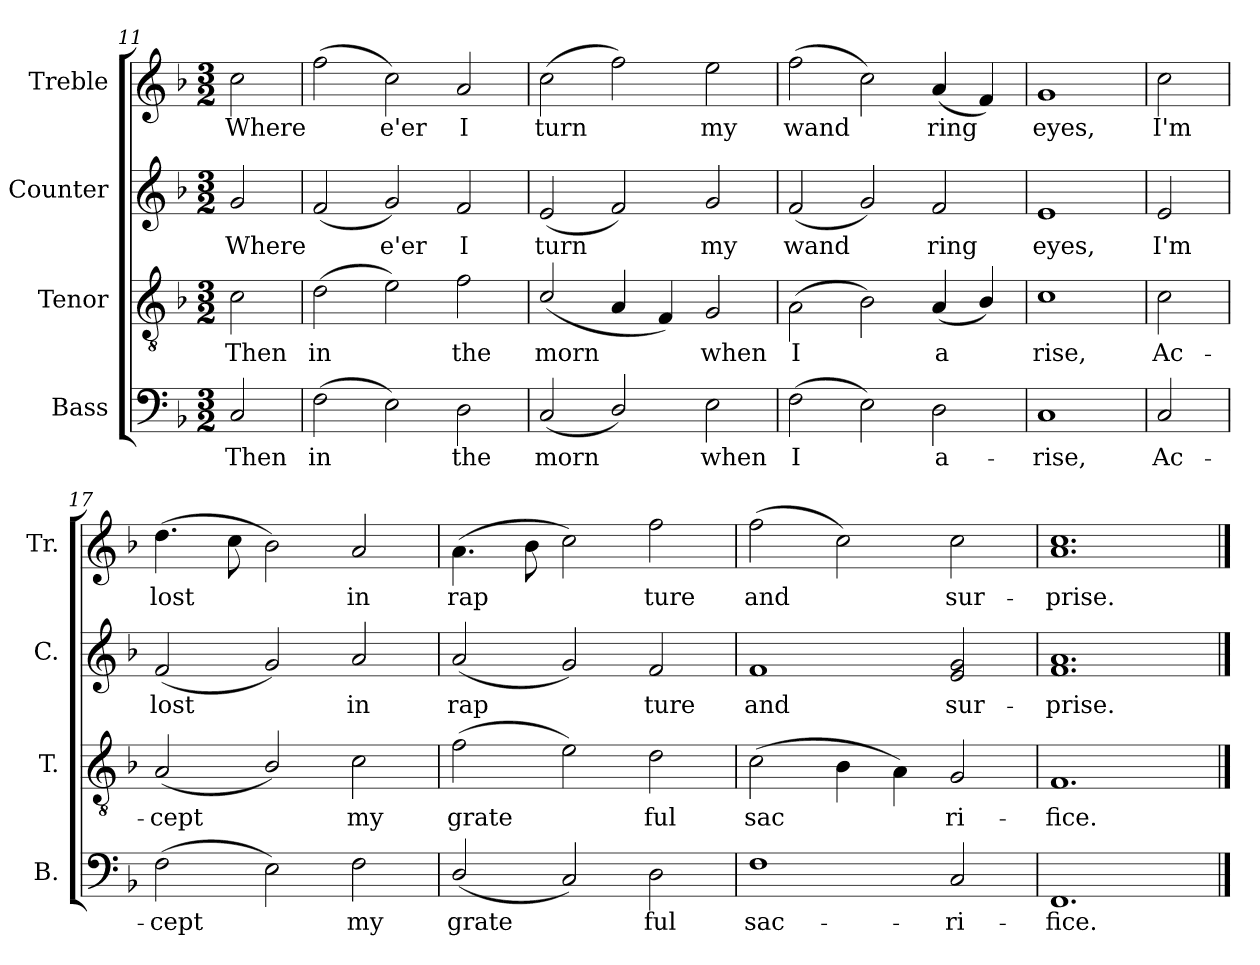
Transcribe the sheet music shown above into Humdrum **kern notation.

**kern	**text	**kern	**text	**kern	**text	**kern	**text
*part4	*part4	*part3	*part3	*part2	*part2	*part1	*part1
*staff4	*staff4	*staff3	*staff3	*staff2	*staff2	*staff1	*staff1
*I"Bass	*	*I"Tenor	*	*I"Counter	*	*I"Treble	*
*I'B.	*	*I'T.	*	*I'C.	*	*I'Tr.	*
*clefF4	*	*clefGv2	*	*clefG2	*	*clefG2	*
*k[b-]	*	*k[b-]	*	*k[b-]	*	*k[b-]	*
*F:	*	*F:	*	*F:	*	*F:	*
*M3/2	*	*M3/2	*	*M3/2	*	*M3/2	*
=11	=11	=11	=11	=11	=11	=11	=11
!	!LO:LY:a:rj	!	!LO:LY:b:rj	!	!LO:LY:b:rj	!	!LO:LY:b:rj
2C/	Then	2c\	Then	2g/	Where-	2cc>\	Where-
=12	=12	=12	=12	=12	=12	=12	=12
!	!LO:LY:a:rj	!	!LO:LY:b:rj	!	!LO:LY:b:rj	!	!LO:LY:b:rj
(>2F\	in	(>2d\	in	(<2f/	--	(>2ff>\	--
!	!LO:LY:a:rj	!	!LO:LY:b:rj	!	!LO:LY:b:rj	!	!LO:LY:b:rj
2E\)	.	2e\)	.	2g/)	-e'er	2cc\)	-e'er
!	!LO:LY:a:rj	!	!LO:LY:b:rj	!	!LO:LY:b:rj	!	!LO:LY:b:rj
2D\	the	2f\	the	2f/	I	2a/	I
=13	=13	=13	=13	=13	=13	=13	=13
!	!LO:LY:a:rj	!	!LO:LY:b:rj	!	!LO:LY:b:rj	!	!LO:LY:b:rj
(<2C/	morn	(<2c/	morn	(<2e/	turn	(>2cc\	turn
!	!LO:LY:a:rj	!	!LO:LY:b:rj	!	!LO:LY:b:rj	!	!LO:LY:b:rj
2D/)	.	4A/	.	2f/)	.	2ff\)	.
!	!	!	!LO:LY:b:rj	!	!	!	!
.	.	4F/)	.	.	.	.	.
!	!LO:LY:a:rj	!	!LO:LY:b:rj	!	!LO:LY:b:rj	!	!LO:LY:b:rj
2E\	when	2G/	when	2g/	my	2ee\	my
=14	=14	=14	=14	=14	=14	=14	=14
!	!LO:LY:a:rj	!	!LO:LY:b:rj	!	!LO:LY:b:rj	!	!LO:LY:b:rj
(>2F\	I	(>2A\	I	(<2f/	wand-	(>2ff\	wand-
!	!LO:LY:a:rj	!	!LO:LY:b:rj	!	!LO:LY:b:rj	!	!LO:LY:b:rj
2E\)	.	2B-\)	.	2g/)	--	2cc\)	--
!	!LO:LY:a:rj	!	!LO:LY:b:rj	!	!LO:LY:b:rj	!	!LO:LY:b:rj
2D\	a-	(<4A/	a-	2f/	-ring	(<4a/	-ring
!	!	!	!LO:LY:b:rj	!	!	!	!LO:LY:b:rj
.	.	4B-/)	--	.	.	4f/)	.
=15	=15	=15	=15	=15	=15	=15	=15
!	!LO:LY:a:rj	!	!LO:LY:b:rj	!	!LO:LY:b:rj	!	!LO:LY:b:rj
1C	-rise,	1c	-rise,	1e	eyes,	1g	eyes,
=16	=16	=16	=16	=16	=16	=16	=16
!	!LO:LY:a:rj	!	!LO:LY:b:rj	!	!LO:LY:b:rj	!	!LO:LY:b:rj
2C/	Ac-	2c\	Ac-	2e/	I'm	2cc\	I'm
=17	=17	=17	=17	=17	=17	=17	=17
!	!LO:LY:a:rj	!	!LO:LY:b:rj	!	!LO:LY:b:rj	!	!LO:LY:b:rj
(>2F\	-cept	(<2A/	-cept	(<2f/	lost	(>4.dd\	lost
!	!	!	!	!	!	!	!LO:LY:b:rj
.	.	.	.	.	.	8cc\	.
!	!LO:LY:a:rj	!	!LO:LY:b:rj	!	!LO:LY:b:rj	!	!LO:LY:b:rj
2E\)	.	2B-/)	.	2g/)	.	2b-\)	.
!	!LO:LY:a:rj	!	!LO:LY:b:rj	!	!LO:LY:b:rj	!	!LO:LY:b:rj
2F\	my	2c\	my	2a/	in	2a>/	in
=18	=18	=18	=18	=18	=18	=18	=18
!	!LO:LY:a:rj	!	!LO:LY:b:rj	!	!LO:LY:b:rj	!	!LO:LY:b:rj
(<2D/	grate-	(>2f\	grate-	(<2a/	rap-	(>4.a>\	rap-
!	!	!	!	!	!	!	!LO:LY:b:rj
.	.	.	.	.	.	8b-\	--
!	!LO:LY:a:rj	!	!LO:LY:b:rj	!	!LO:LY:b:rj	!	!LO:LY:b:rj
2C/)	--	2e\)	--	2g/)	--	2cc\)	--
!	!LO:LY:a:rj	!	!LO:LY:b:rj	!	!LO:LY:b:rj	!	!LO:LY:b:rj
2D\	-ful	2d\	-ful	2f/	-ture	2ff\	-ture
=19	=19	=19	=19	=19	=19	=19	=19
!	!LO:LY:a:rj	!	!LO:LY:b:rj	!	!LO:LY:b:rj	!	!LO:LY:b:rj
1F	sac-	(>2c\	sac-	1f	and	(>2ff\	and
!	!	!	!LO:LY:b:rj	!	!	!	!LO:LY:b:rj
.	.	4B-\	--	.	.	2cc\)	.
!	!	!	!LO:LY:b:rj	!	!	!	!
.	.	4A\)	--	.	.	.	.
!	!LO:LY:a:rj	!	!LO:LY:b:rj	!	!LO:LY:b:rj	!	!LO:LY:b:rj
2C/	-ri-	2G/	-ri-	2g/ 2e/	sur-	2cc\	sur-
=20	=20	=20	=20	=20	=20	=20	=20
!	!LO:LY:a:rj	!	!LO:LY:b:rj	!	!LO:LY:b:rj	!	!LO:LY:b:rj
1.FF	-fice.	1.F	-fice.	1.a 1.f	-prise.	1.cc 1.a	-prise.
==	==	==	==	==	==	==	==
*-	*-	*-	*-	*-	*-	*-	*-
